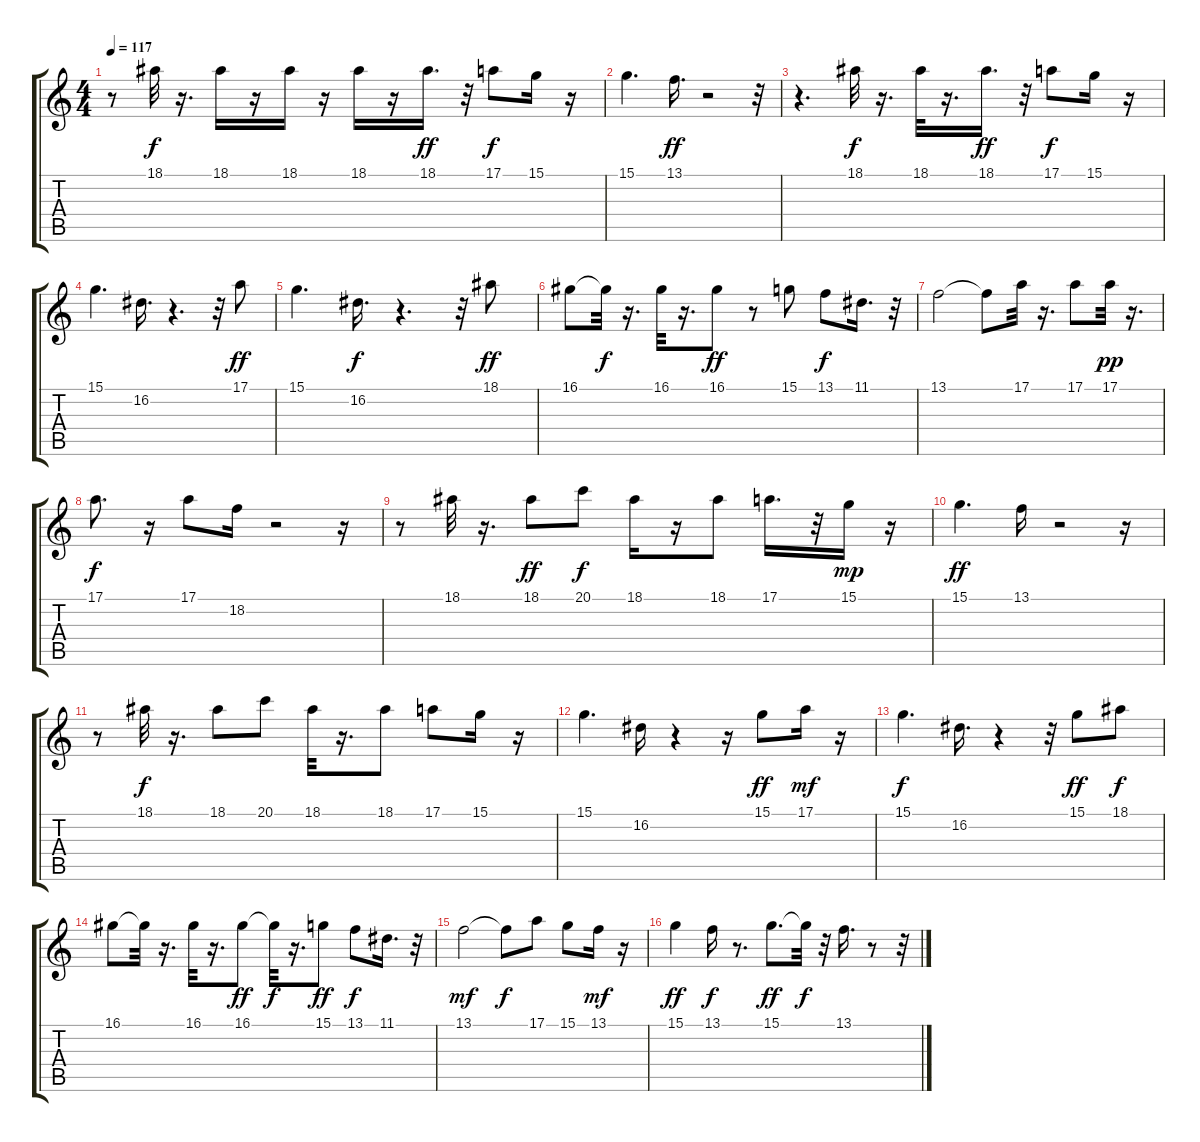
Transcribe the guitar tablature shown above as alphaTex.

\track "" {instrument ocarina}
\staff {score tabs}
\tuning (E4 B3 G3 D3 A2 E2) {hide}
\ts (4 4)
\tempo 117
\clef g2
\ks c
r.8{dy ff} 18.1.32{dy f} r.16{d} 18.1.16 r.16 18.1.16 r.16 18.1.16 r.16 18.1.16{d dy ff} r.32 17.1.8{dy f} 15.1.16 r.16 |
15.1.4{d} 13.1.16{d dy ff} r.2 r.32 |
r.4{d} 18.1.32{dy f} r.16{d} 18.1.32 r.16{d} 18.1.16{d dy ff} r.32 17.1.8{dy f} 15.1.16 r.16 |
15.1.4{d} 16.2.16{d} r.4{d} r.32 17.1.8{dy ff} |
15.1.4{d} 16.2.16{d dy f} r.4{d} r.32 18.1.8{dy ff} |
16.1.8 16.1{t}.32{dy f} r.16{d} 16.1.32 r.16{d} 16.1.8{dy ff} r.8 15.1.8 13.1.8{dy f} 11.1.16{d} r.32 |
13.1.2 13.1{t}.8 17.1.32 r.16{d} 17.1.8 17.1.32{dy pp} r.16{d} |
17.1.8{d dy f} r.16 17.1.8 18.2.16 r.2 r.16 |
r.8 18.1.32 r.16{d} 18.1.8{dy ff} 20.1.8{dy f} 18.1.16 r.16 18.1.8 17.1.16{d} r.32 15.1.16{dy mp} r.16 |
15.1.4{d dy ff} 13.1.16 r.2 r.16 |
r.8 18.1.32{dy f} r.16{d} 18.1.8 20.1.8 18.1.32 r.16{d} 18.1.8 17.1.8 15.1.16 r.16 |
15.1.4{d} 16.2.16 r.4 r.16 15.1.8{dy ff} 17.1.16{dy mf} r.16 |
15.1.4{d dy f} 16.2.16{d} r.4 r.32 15.1.8{dy ff} 18.1.8{dy f} |
16.1.8 16.1{t}.32 r.16{d} 16.1.32 r.16{d} 16.1.8{dy ff} 16.1{t}.32{dy f} r.16{d} 15.1.8{dy ff} 13.1.8{dy f} 11.1.16{d} r.32 |
13.1.2{dy mf} 13.1{t}.8{dy f} 17.1.8 15.1.8 13.1.16{dy mf} r.16 |
15.1.4{dy ff} 13.1.16{dy f} r.8{d} 15.1.8{d dy ff} 15.1{t}.32{dy f} r.32 13.1.16{d} r.8 r.32
